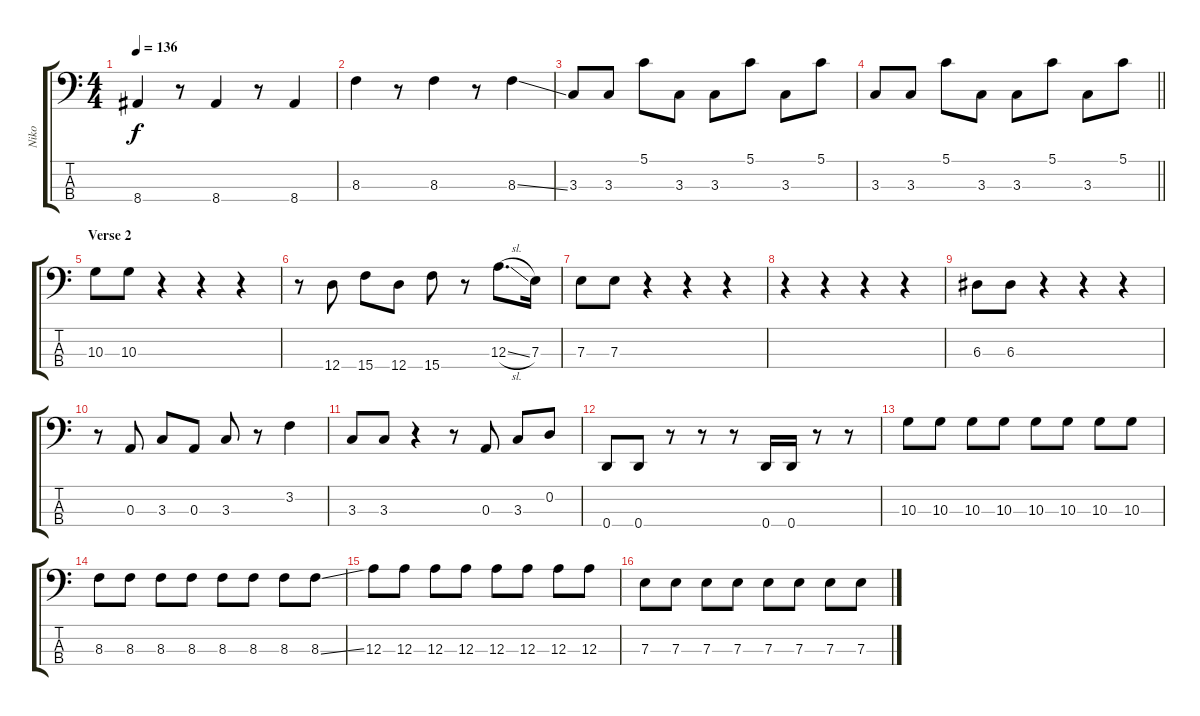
\track ("Niko" "Niko") {instrument electricbasspick}
\staff {score tabs}
\tuning (G2 D2 A1 D1) {hide}
\ts (4 4)
\tempo 136
\clef f4
\ks c
8.4.4{dy f} r.8 8.4.4 r.8 8.4.4 |
8.3.4 r.8 8.3.4 r.8 8.3{ss}.4 |
3.3.8 3.3.8 5.1.8 3.3.8 3.3.8 5.1.8 3.3.8 5.1.8 |
\barLineRight lightlight
3.3.8 3.3.8 5.1.8 3.3.8 3.3.8 5.1.8 3.3.8 5.1.8 |
\section ("" "Verse 2")
10.3.8 10.3.8 r.4 r.4 r.4 |
r.8 12.4.8 15.4.8 12.4.8 15.4.8 r.8 12.3{sl}.8{d} 7.3.16 |
7.3.8 7.3.8 r.4 r.4 r.4 |
r.4 r.4 r.4 r.4 |
6.3.8 6.3.8 r.4 r.4 r.4 |
r.8 0.3.8 3.3.8 0.3.8 3.3.8 r.8 3.2.4 |
3.3.8 3.3.8 r.4 r.8 0.3.8 3.3.8 0.2.8 |
0.4.8 0.4.8 r.8 r.8 r.8 0.4.16 0.4.16 r.8 r.8 |
10.3.8 10.3.8 10.3.8 10.3.8 10.3.8 10.3.8 10.3.8 10.3.8 |
8.3.8 8.3.8 8.3.8 8.3.8 8.3.8 8.3.8 8.3.8 8.3{ss}.8 |
12.3.8 12.3.8 12.3.8 12.3.8 12.3.8 12.3.8 12.3.8 12.3.8 |
7.3.8 7.3.8 7.3.8 7.3.8 7.3.8 7.3.8 7.3.8 7.3.8
